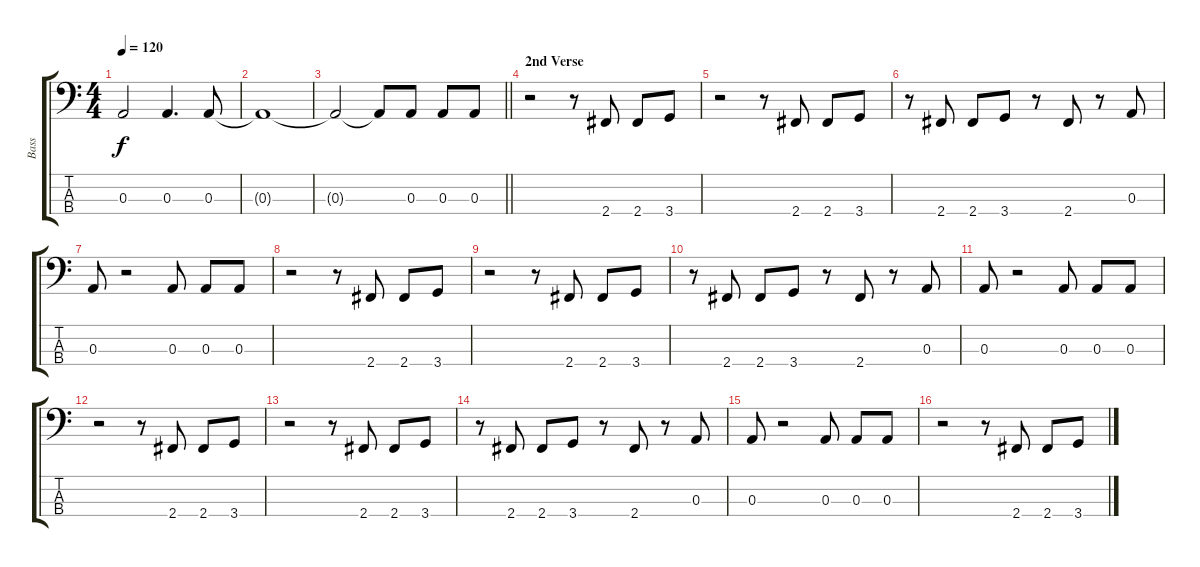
\track ("Bass" "Bass") {instrument electricbassfinger}
\staff {score tabs}
\tuning (G2 D2 A1 E1) {hide}
\ts (4 4)
\tempo 120
\clef f4
\ks c
0.3.2{dy f} 0.3.4{d} 0.3.8 |
0.3{t}.1 |
\barLineRight lightlight
0.3{t}.2 0.3{t}.8 0.3.8 0.3.8 0.3.8 |
\section ("" "2nd Verse")
r.2 r.8 2.4.8 2.4.8 3.4.8 |
r.2 r.8 2.4.8 2.4.8 3.4.8 |
r.8 2.4.8 2.4.8 3.4.8 r.8 2.4.8 r.8 0.3.8 |
0.3.8 r.2 0.3.8 0.3.8 0.3.8 |
r.2 r.8 2.4.8 2.4.8 3.4.8 |
r.2 r.8 2.4.8 2.4.8 3.4.8 |
r.8 2.4.8 2.4.8 3.4.8 r.8 2.4.8 r.8 0.3.8 |
0.3.8 r.2 0.3.8 0.3.8 0.3.8 |
r.2 r.8 2.4.8 2.4.8 3.4.8 |
r.2 r.8 2.4.8 2.4.8 3.4.8 |
r.8 2.4.8 2.4.8 3.4.8 r.8 2.4.8 r.8 0.3.8 |
0.3.8 r.2 0.3.8 0.3.8 0.3.8 |
r.2 r.8 2.4.8 2.4.8 3.4.8
